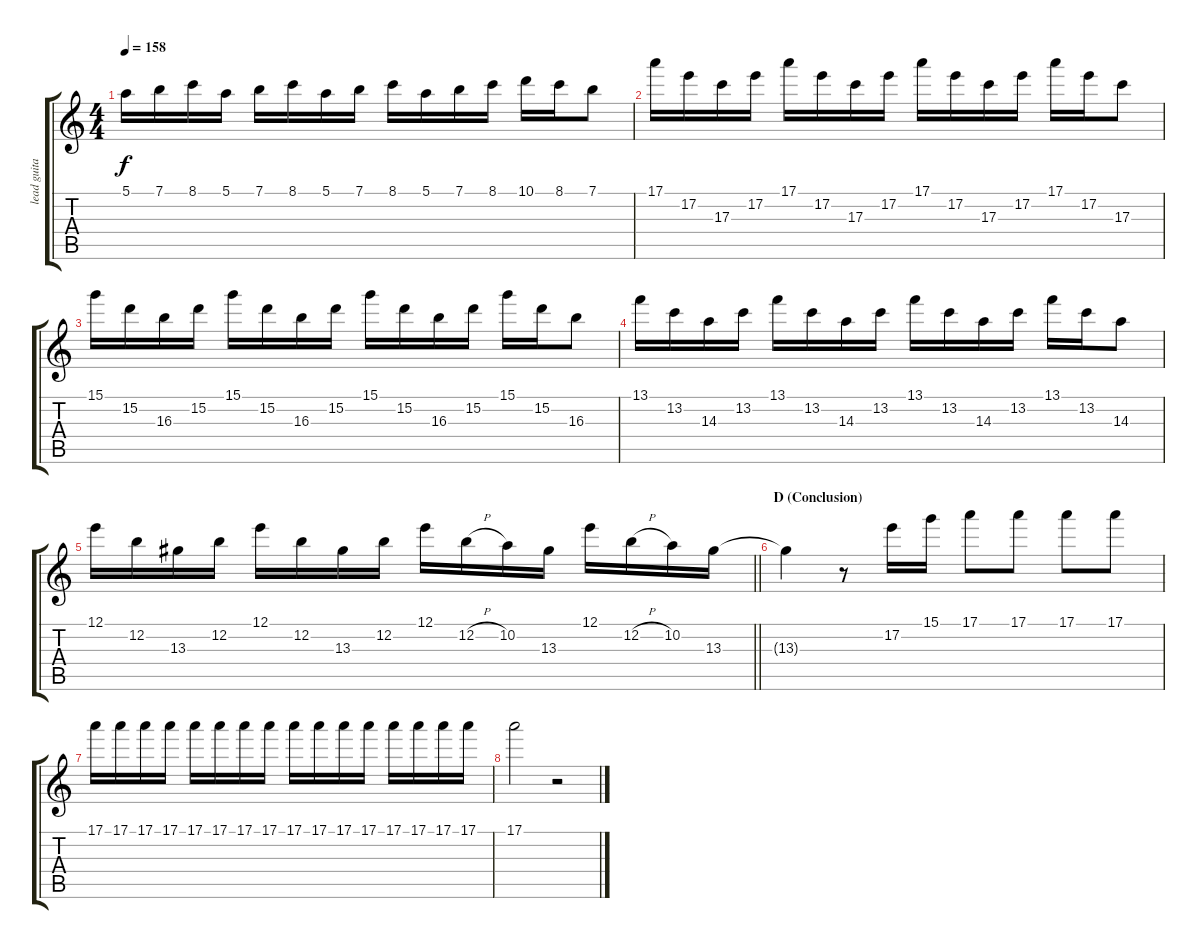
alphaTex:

\track ("lead guitar" "lead guita") {instrument overdrivenguitar}
\staff {score tabs}
\tuning (E4 B3 G3 D3 A2 E2) {hide}
\ts (4 4)
\tempo 158
\clef g2
\ks c
5.1.16{dy f} 7.1.16 8.1.16 5.1.16 7.1.16 8.1.16 5.1.16 7.1.16 8.1.16 5.1.16 7.1.16 8.1.16 10.1.16 8.1.16 7.1.8 |
17.1.16 17.2.16 17.3.16 17.2.16 17.1.16 17.2.16 17.3.16 17.2.16 17.1.16 17.2.16 17.3.16 17.2.16 17.1.16 17.2.16 17.3.8 |
15.1.16 15.2.16 16.3.16 15.2.16 15.1.16 15.2.16 16.3.16 15.2.16 15.1.16 15.2.16 16.3.16 15.2.16 15.1.16 15.2.16 16.3.8 |
13.1.16 13.2.16 14.3.16 13.2.16 13.1.16 13.2.16 14.3.16 13.2.16 13.1.16 13.2.16 14.3.16 13.2.16 13.1.16 13.2.16 14.3.8 |
\barLineRight lightlight
12.1.16 12.2.16 13.3.16 12.2.16 12.1.16 12.2.16 13.3.16 12.2.16 12.1.16 12.2{h}.16 10.2.16 13.3.16 12.1.16 12.2{h}.16 10.2.16 13.3.16 |
\section ("" "D (Conclusion)")
13.3{t}.4 r.8 17.2.16 15.1.16 17.1.8 17.1.8 17.1.8 17.1.8 |
17.1.16 17.1.16 17.1.16 17.1.16 17.1.16 17.1.16 17.1.16 17.1.16 17.1.16 17.1.16 17.1.16 17.1.16 17.1.16 17.1.16 17.1.16 17.1.16 |
17.1.2 r.2
